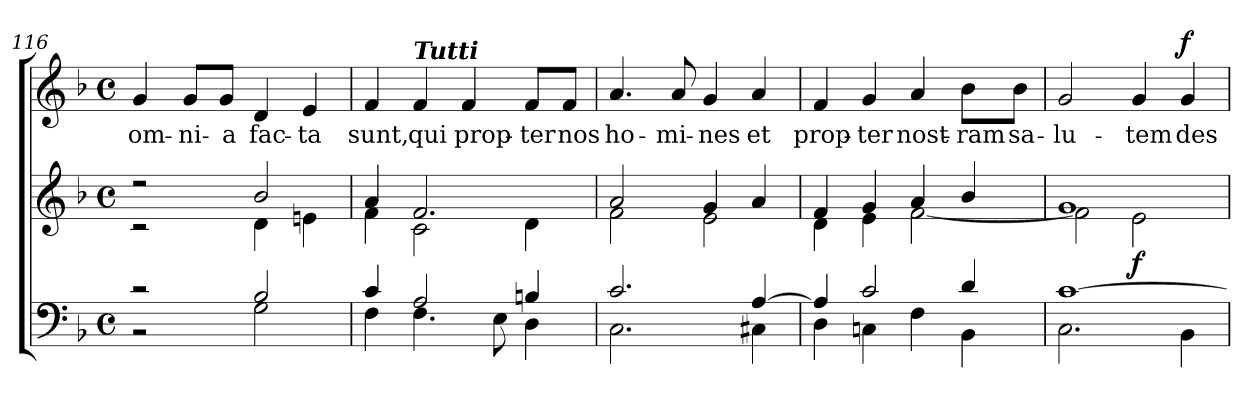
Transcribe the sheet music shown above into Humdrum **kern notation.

**kern	**kern	**dynam	**kern	**text	**dynam
*part2	*part2	*part2	*part1	*part1	*part1
*staff3	*staff2	*staff2/3	*staff1	*staff1	*staff1
*clefF4	*clefG2	*	*clefG2	*	*
*k[b-]	*k[b-]	*	*k[b-]	*	*
*F:	*F:	*	*F:	*	*
*M4/4	*M4/4	*	*M4/4	*	*
*met(c)	*met(c)	*	*met(c)	*	*
=116	=116	=116	=116	=116	=116
*^	*^	*	*	*	*
!	!	!	!	!	!	!LO:LY:b	!
2r	2r	2r	2r	.	4g/	om-	.
!	!	!	!	!	!	!LO:LY:b	!
.	.	.	.	.	8g/L	-ni-	.
!	!	!	!	!	!	!LO:LY:b	!
.	.	.	.	.	8g/J	-a	.
!	!	!	!	!	!	!LO:LY:b	!
2B-/	2G\	2b-/	4d\	.	4d/	fac-	.
!	!	!	!	!	!	!LO:LY:b	!
.	.	.	4en\	.	4e/	-ta	.
=117	=117	=117	=117	=117	=117	=117	=117
!	!	!	!	!	!	!LO:LY:b	!
4c/	4F\	4a/	4f\	.	4f/	sunt,	.
!	!	!	!	!	!LO:TX:a:Bi:t=Tutti	!	!
!	!	!	!	!	!	!LO:LY:b	!
2A/	4.F\	2.f/	2c\	.	4f/	qui	.
!	!	!	!	!	!	!LO:LY:b	!
.	.	.	.	.	4f/	prop-	.
.	8E\	.	.	.	.	.	.
!	!	!	!	!	!	!LO:LY:b	!
4Bn/	4D\	.	4d\	.	8f/L	-ter	.
!	!	!	!	!	!	!LO:LY:b	!
.	.	.	.	.	8f/J	nos	.
=118	=118	=118	=118	=118	=118	=118	=118
!	!	!	!	!	!	!LO:LY:b	!
2.c/	2.C\	2a/	2f\	.	4.a/	ho-	.
!	!	!	!	!	!	!LO:LY:b	!
.	.	.	.	.	8a/	-mi-	.
!	!	!	!	!	!	!LO:LY:b	!
.	.	4g/	2e\	.	4g/	-nes	.
!	!	!	!	!	!	!LO:LY:b	!
[>4A/	4C#X\	4a/	.	.	4a/	et	.
!!LO:LB:g=z
=119	=119	=119	=119	=119	=119	=119	=119
!	!	!	!	!	!	!LO:LY:b	!
4A/]	4D\	4f/	4d\	.	4f/	prop-	.
!	!	!	!	!	!	!LO:LY:b	!
2c/	4Cn\	4g/	4e\	.	4g/	-ter	.
!	!	!	!	!	!	!LO:LY:b	!
.	4F\	4a/	[<2f\	.	4a/	nost-	.
!	!	!	!	!	!	!LO:LY:b	!
4d/	4BB-\	4b-/	.	.	8b-\L	-ram	.
!	!	!	!	!	!	!LO:LY:b	!
.	.	.	.	.	8b-\J	sa-	.
=120	=120	=120	=120	=120	=120	=120	=120
!	!	!	!	!	!	!LO:LY:b	!
[>1c	2.C\	1g	2f\]	.	2g/	-lu-	.
!	!	!	!	!LO:DY:b	!	!LO:LY:b	!
.	.	.	2e\	f	4g/	-tem	.
!	!	!	!	!	!	!LO:LY:b	!LO:DY:a
.	4BB-\	.	.	.	4g/	des-	f
*v	*v	*	*	*	*	*	*
*	*v	*v	*	*	*	*
=	=	=	=	=	=
*-	*-	*-	*-	*-	*-
